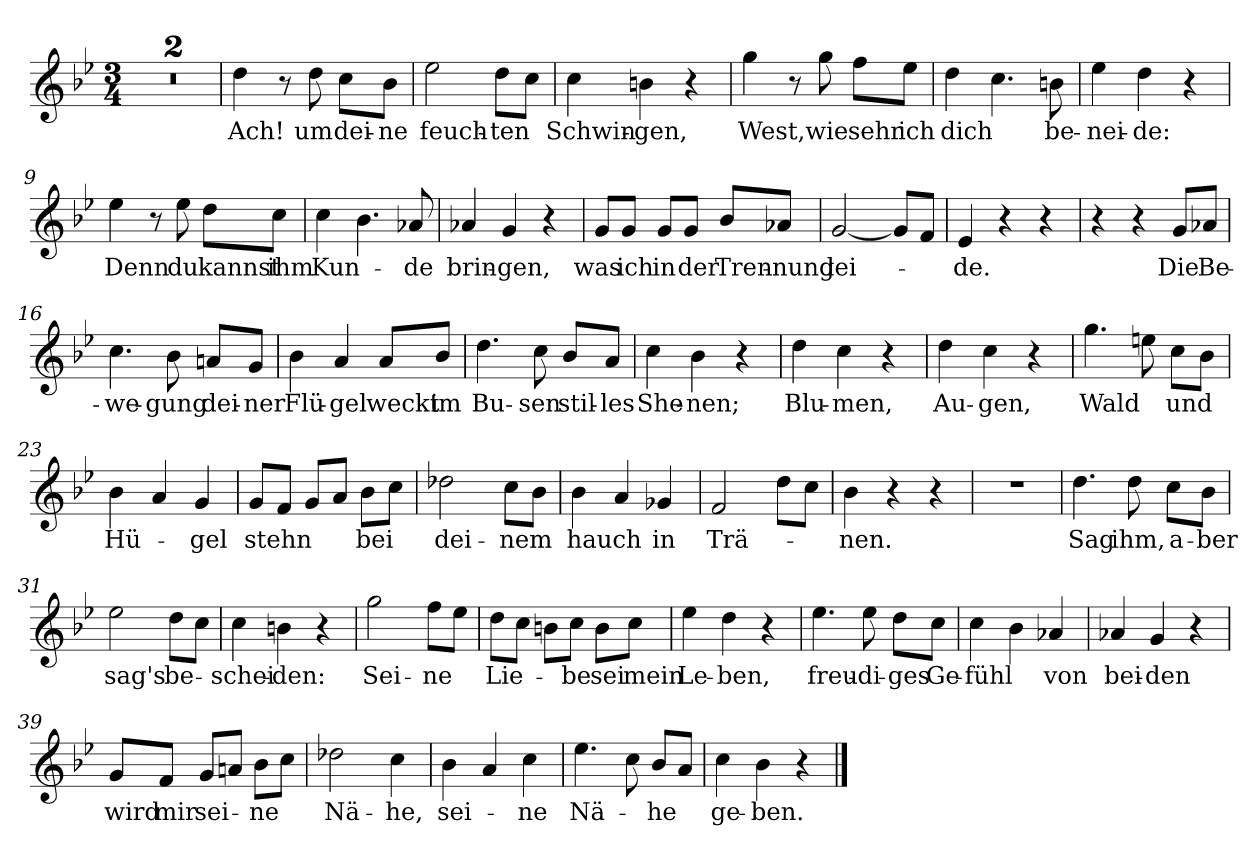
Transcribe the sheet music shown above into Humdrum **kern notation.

**kern	**text
*part1	*part1
*staff1	*staff1
*clefG2	*
*k[b-e-]	*
*M3/4	*
=1	=1
2.r	.
=2	=2
2.r	.
=3	=3
!	!LO:LY:b
4dd\	Ach!
8r	.
!	!LO:LY:b
8dd\	um
!	!LO:LY:b
8cc\L	dei-
!	!LO:LY:b
8b-\J	-ne
=4	=4
!	!LO:LY:b
2ee-\	feuch-
!	!LO:LY:b
8dd\L	-ten
8cc\J	.
=5	=5
!	!LO:LY:b
4cc\	Schwin-
!	!LO:LY:b
4bn\	-gen,
4r	.
=6	=6
!	!LO:LY:b
4gg\	West,
8r	.
!	!LO:LY:b
8gg\	wie
!	!LO:LY:b
8ff\L	sehr
!	!LO:LY:b
8ee-\J	ich
=7	=7
!	!LO:LY:b
4dd\	dich
4.cc\	.
!	!LO:LY:b
8bn\	be-
=8	=8
!	!LO:LY:b
4ee-\	-nei-
!	!LO:LY:b
4dd\	-de:
4r	.
!!LO:LB:g=z
=9	=9
!	!LO:LY:b
4ee-\	Denn
8r	.
!	!LO:LY:b
8ee-\	du
!	!LO:LY:b
8dd\L	kannst
!	!LO:LY:b
8cc\J	ihm
=10	=10
!	!LO:LY:b
4cc\	Kun-
4.b-\	.
!	!LO:LY:b
8a-X/	-de
=11	=11
!	!LO:LY:b
4a-X/	brin-
!	!LO:LY:b
4g/	-gen,
4r	.
=12	=12
!	!LO:LY:b
8g/L	was
!	!LO:LY:b
8g/J	ich
!	!LO:LY:b
8g/L	in
!	!LO:LY:b
8g/J	der
!	!LO:LY:b
8b-/L	Tren-
!	!LO:LY:b
8a-X/J	-nung
=13	=13
!	!LO:LY:b
[2g/	lei-
8g/L]	.
8f/J	.
=14	=14
!	!LO:LY:b
4e-/	-de.
4r	.
4r	.
=15	=15
4r	.
4r	.
!	!LO:LY:b
8g/L	Die
!	!LO:LY:b
8a-X/J	Be-
=16	=16
!	!LO:LY:b
4.cc\	-we-
!	!LO:LY:b
8b-\	-gung
!	!LO:LY:b
8an/L	dei-
!	!LO:LY:b
8g/J	-ner
!!LO:LB:g=z
=17	=17
!	!LO:LY:b
4b-\	Flü-
!	!LO:LY:b
4a/	-gel
!	!LO:LY:b
8a/L	weckt
!	!LO:LY:b
8b-/J	im
=18	=18
!	!LO:LY:b
4.dd\	Bu-
!	!LO:LY:b
8cc\	-sen
!	!LO:LY:b
8b-/L	stil-
!	!LO:LY:b
8a/J	-les
=19	=19
!	!LO:LY:b
4cc\	She-
!	!LO:LY:b
4b-\	-nen;
4r	.
=20	=20
!	!LO:LY:b
4dd\	Blu-
!	!LO:LY:b
4cc\	-men,
4r	.
=21	=21
!	!LO:LY:b
4dd\	Au-
!	!LO:LY:b
4cc\	-gen,
4r	.
=22	=22
!	!LO:LY:b
4.gg\	Wald
8een\	.
!	!LO:LY:b
8cc\L	und
8b-\J	.
=23	=23
!	!LO:LY:b
4b-\	Hü-
4a/	.
!	!LO:LY:b
4g/	-gel
=24	=24
!	!LO:LY:b
8g/L	stehn
8f/J	.
8g/L	.
8a/J	.
!	!LO:LY:b
8b-\L	bei
8cc\J	.
=25	=25
!	!LO:LY:b
2dd-X\	dei-
!	!LO:LY:b
8cc\L	-nem
8b-\J	.
!!LO:LB:g=z
=26	=26
!	!LO:LY:b
4b-\	hauch
4a/	.
!	!LO:LY:b
4g-X/	in
=27	=27
!	!LO:LY:b
2f/	Trä-
8dd\L	.
8cc\J	.
=28	=28
!	!LO:LY:b
4b-\	-nen.
4r	.
4r	.
=29	=29
2.r	.
=30	=30
!	!LO:LY:b
4.dd\	Sag
!	!LO:LY:b
8dd\	ihm,
!	!LO:LY:b
8cc\L	a-
!	!LO:LY:b
8b-\J	-ber
=31	=31
!	!LO:LY:b
2ee-\	sag's
!	!LO:LY:b
8dd\L	be-
8cc\J	.
=32	=32
!	!LO:LY:b
4cc\	-schei-
!	!LO:LY:b
4bn\	-den:
4r	.
=33	=33
!	!LO:LY:b
2gg\	Sei-
!	!LO:LY:b
8ff\L	-ne
8ee-\J	.
=34	=34
!	!LO:LY:b
8dd\L	Lie-
8cc\J	.
8bn\L	.
!	!LO:LY:b
8cc\J	-be
!	!LO:LY:b
8b\L	sei
!	!LO:LY:b
8cc\J	mein
=35	=35
!	!LO:LY:b
4ee-\	Le-
!	!LO:LY:b
4dd\	-ben,
4r	.
!!LO:LB:g=z
=36	=36
!	!LO:LY:b
4.ee-\	freu-
!	!LO:LY:b
8ee-\	-di-
!	!LO:LY:b
8dd\L	-ges
!	!LO:LY:b
8cc\J	Ge-
=37	=37
!	!LO:LY:b
4cc\	-fühl
4b-\	.
!	!LO:LY:b
4a-X/	von
=38	=38
!	!LO:LY:b
4a-X/	bei-
!	!LO:LY:b
4g/	-den
4r	.
=39	=39
!	!LO:LY:b
8g/L	wird
!	!LO:LY:b
8f/J	mir
!	!LO:LY:b
8g/L	sei-
8an/J	.
!	!LO:LY:b
8b-\L	-ne
8cc\J	.
=40	=40
!	!LO:LY:b
2dd-X\	Nä-
!	!LO:LY:b
4cc\	-he,
=41	=41
!	!LO:LY:b
4b-\	sei-
4a/	.
!	!LO:LY:b
4cc\	-ne
=42	=42
!	!LO:LY:b
4.ee-\	Nä-
8cc\	.
!	!LO:LY:b
8b-/L	-he
8a/J	.
=43	=43
!	!LO:LY:b
4cc\	ge-
!	!LO:LY:b
4b-\	-ben.
4r	.
==	==
*-	*-
